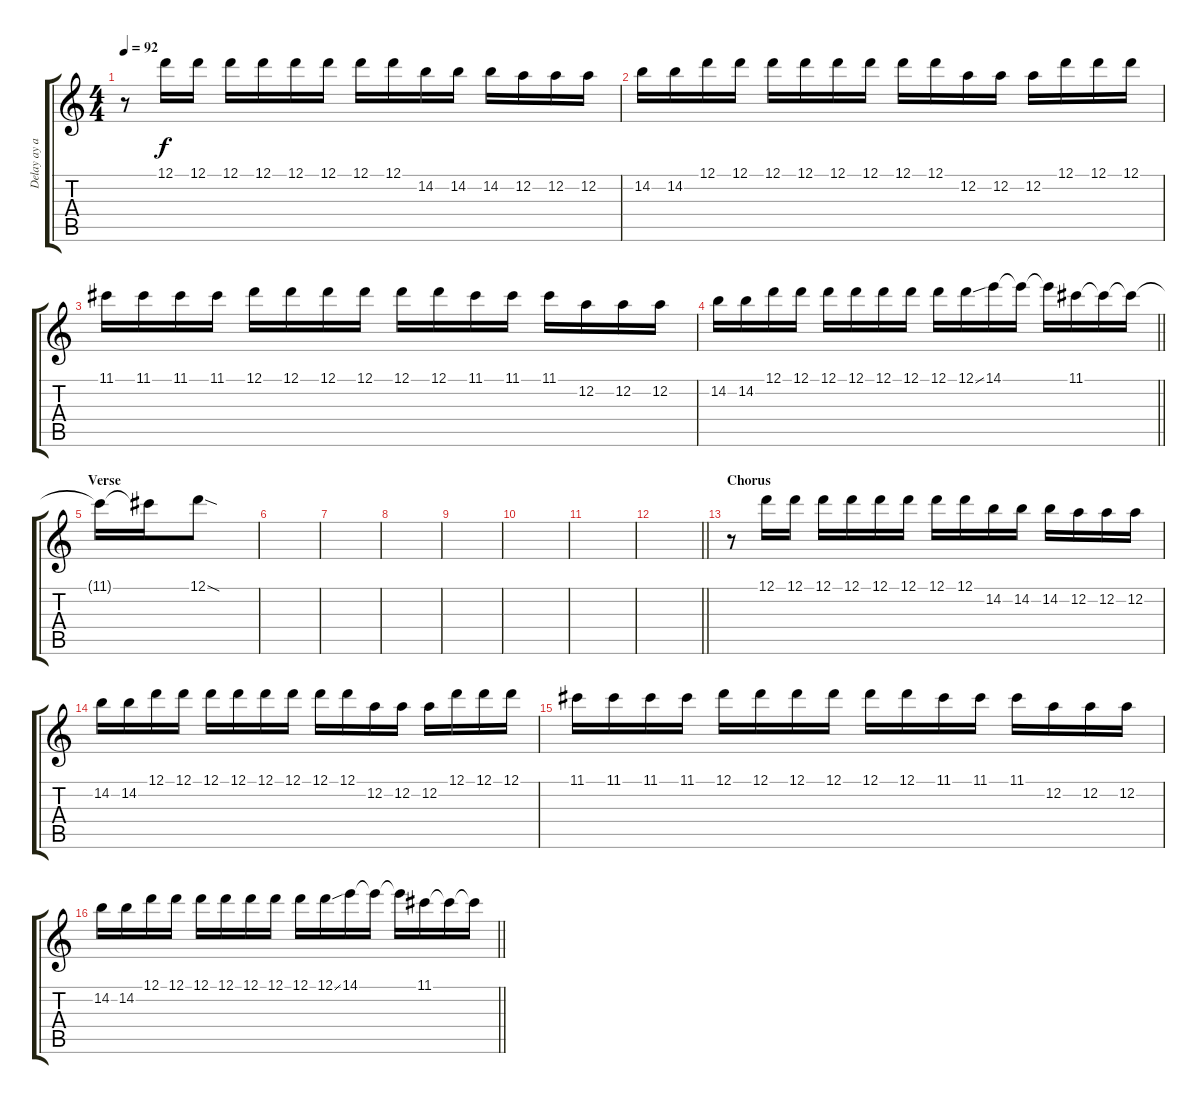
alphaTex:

\track ("Delay ay ay" "Delay ay a") {instrument overdrivenguitar}
\staff {score tabs}
\tuning (D4 A3 F3 C3 G2 D2) {hide}
\ts (4 4)
\tempo 92
\clef g2
\ks c
r.8{dy f} 12.1.16 12.1.16 12.1.16 12.1.16 12.1.16 12.1.16 12.1.16 12.1.16 14.2.16 14.2.16 14.2.16 12.2.16 12.2.16 12.2.16 |
14.2.16 14.2.16 12.1.16 12.1.16 12.1.16 12.1.16 12.1.16 12.1.16 12.1.16 12.1.16 12.2.16 12.2.16 12.2.16 12.1.16 12.1.16 12.1.16 |
11.1.16 11.1.16 11.1.16 11.1.16 12.1.16 12.1.16 12.1.16 12.1.16 12.1.16 12.1.16 11.1.16 11.1.16 11.1.16 12.2.16 12.2.16 12.2.16 |
\barLineRight lightlight
14.2.16 14.2.16 12.1.16 12.1.16 12.1.16 12.1.16 12.1.16 12.1.16 12.1.16 12.1{ss}.16 14.1.16 14.1{t}.16 14.1{t}.16 11.1.16 11.1{t}.16 11.1{t}.16 |
\section ("" "Verse")
11.1{t}.16 11.1{t}.16 12.1{sod}.8 |
|
|
|
|
|
|
\barLineRight lightlight
|
\section ("" "Chorus")
r.8 12.1.16 12.1.16 12.1.16 12.1.16 12.1.16 12.1.16 12.1.16 12.1.16 14.2.16 14.2.16 14.2.16 12.2.16 12.2.16 12.2.16 |
14.2.16 14.2.16 12.1.16 12.1.16 12.1.16 12.1.16 12.1.16 12.1.16 12.1.16 12.1.16 12.2.16 12.2.16 12.2.16 12.1.16 12.1.16 12.1.16 |
11.1.16 11.1.16 11.1.16 11.1.16 12.1.16 12.1.16 12.1.16 12.1.16 12.1.16 12.1.16 11.1.16 11.1.16 11.1.16 12.2.16 12.2.16 12.2.16 |
\barLineRight lightlight
14.2.16 14.2.16 12.1.16 12.1.16 12.1.16 12.1.16 12.1.16 12.1.16 12.1.16 12.1{ss}.16 14.1.16 14.1{t}.16 14.1{t}.16 11.1.16 11.1{t}.16 11.1{t}.16
